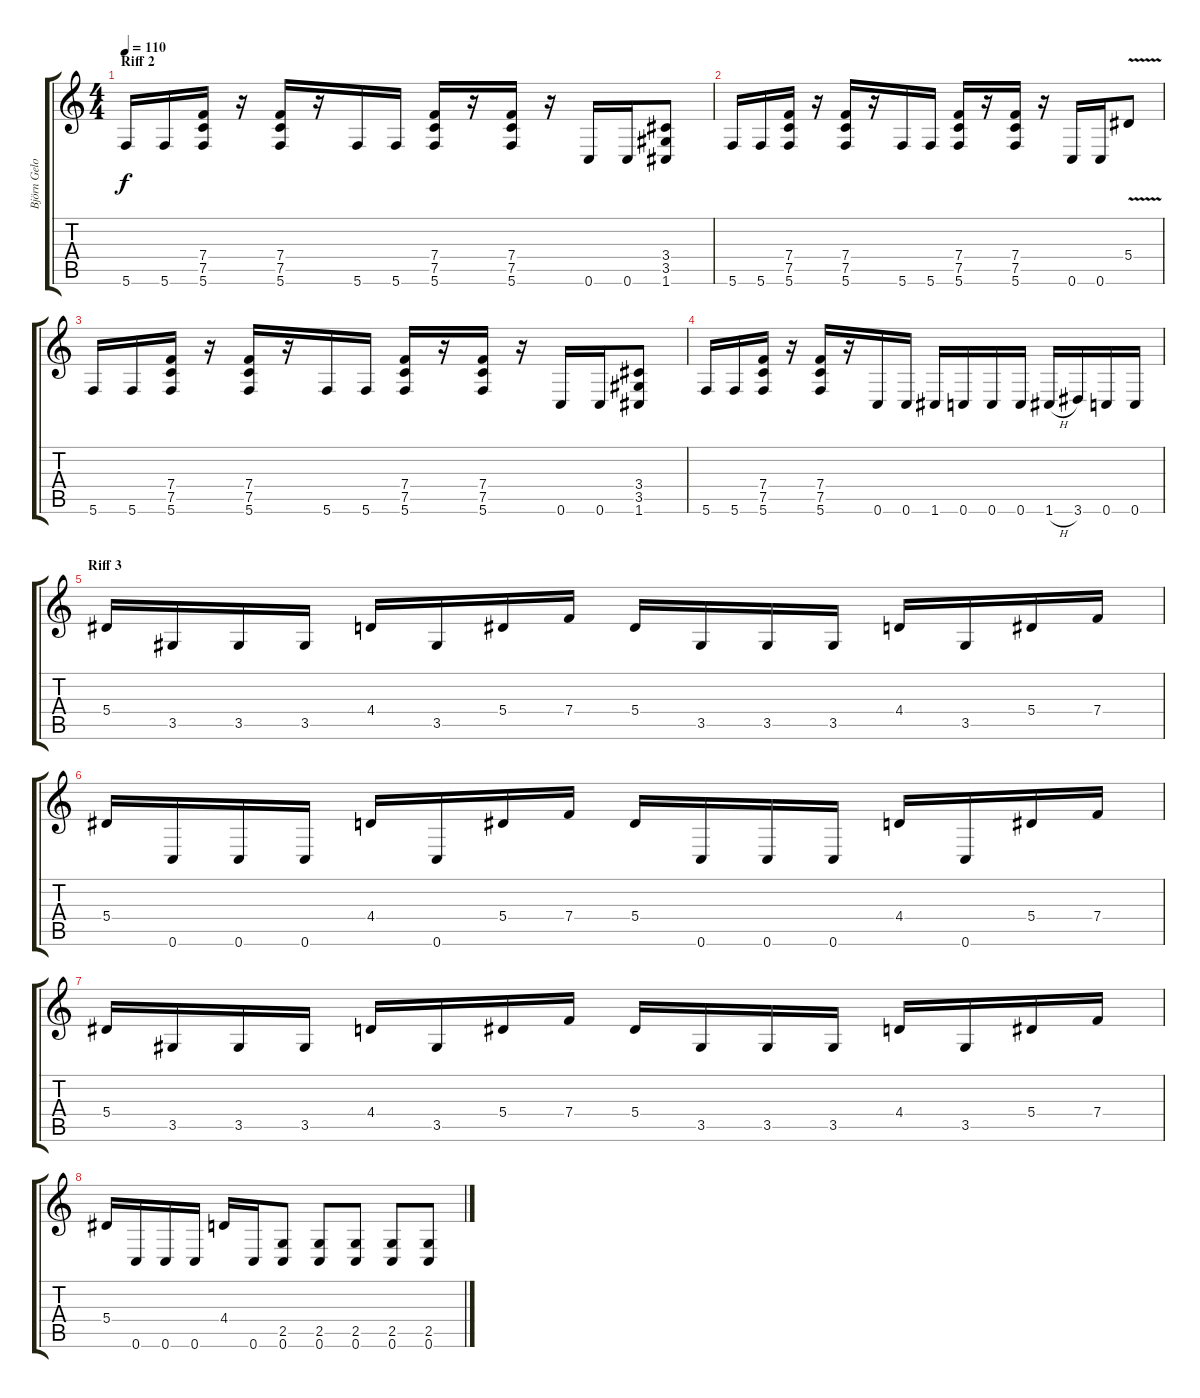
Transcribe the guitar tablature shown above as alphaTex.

\track ("Björn Gelotte" "Björn Gelo") {instrument distortionguitar}
\staff {score tabs}
\tuning (C4 G3 Eb3 Bb2 F2 C2) {hide}
\ts (4 4)
\section ("" "Riff 2")
\tempo 110
\clef g2
\ks c
5.6.16{dy f} 5.6.16 (7.4 7.5 5.6).16 r.16 (7.4 7.5 5.6).16 r.16 5.6.16 5.6.16 (7.4 7.5 5.6).16 r.16 (7.4 7.5 5.6).16 r.16 0.6.16 0.6.16 (3.4 3.5 1.6).8 |
5.6.16 5.6.16 (7.4 7.5 5.6).16 r.16 (7.4 7.5 5.6).16 r.16 5.6.16 5.6.16 (7.4 7.5 5.6).16 r.16 (7.4 7.5 5.6).16 r.16 0.6.16 0.6.16 5.4{v}.8 |
5.6.16 5.6.16 (7.4 7.5 5.6).16 r.16 (7.4 7.5 5.6).16 r.16 5.6.16 5.6.16 (7.4 7.5 5.6).16 r.16 (7.4 7.5 5.6).16 r.16 0.6.16 0.6.16 (3.4 3.5 1.6).8 |
5.6.16 5.6.16 (7.4 7.5 5.6).16 r.16 (7.4 7.5 5.6).16 r.16 0.6.16 0.6.16 1.6.16 0.6.16 0.6.16 0.6.16 1.6{h}.16 3.6.16 0.6.16 0.6.16 |
\section ("" "Riff 3")
5.4.16 3.5.16 3.5.16 3.5.16 4.4.16 3.5.16 5.4.16 7.4.16 5.4.16 3.5.16 3.5.16 3.5.16 4.4.16 3.5.16 5.4.16 7.4.16 |
5.4.16 0.6.16 0.6.16 0.6.16 4.4.16 0.6.16 5.4.16 7.4.16 5.4.16 0.6.16 0.6.16 0.6.16 4.4.16 0.6.16 5.4.16 7.4.16 |
5.4.16 3.5.16 3.5.16 3.5.16 4.4.16 3.5.16 5.4.16 7.4.16 5.4.16 3.5.16 3.5.16 3.5.16 4.4.16 3.5.16 5.4.16 7.4.16 |
5.4.16 0.6.16 0.6.16 0.6.16 4.4.16 0.6.16 (2.5 0.6).8 (2.5 0.6).8 (2.5 0.6).8 (2.5 0.6).8 (2.5 0.6).8
